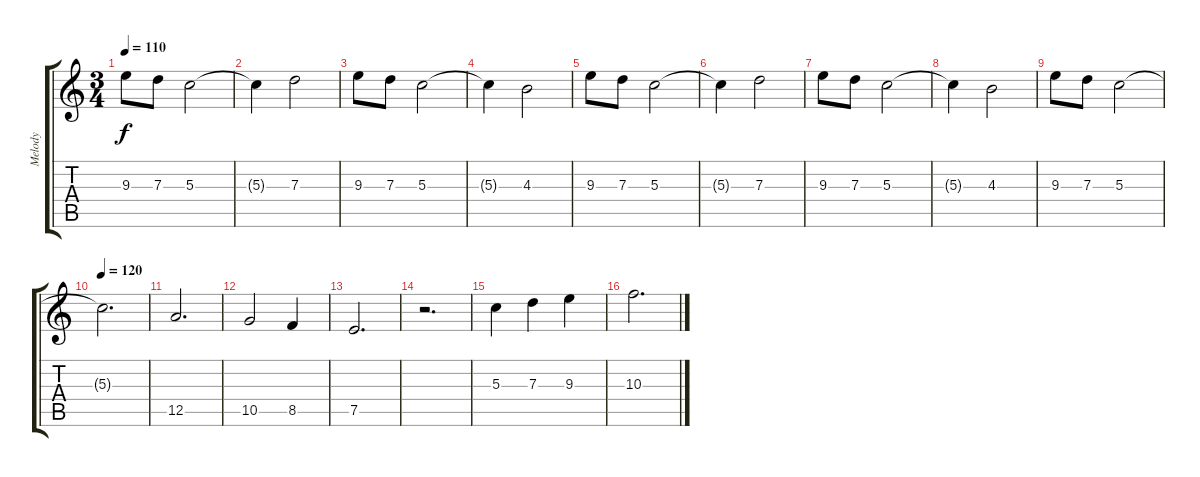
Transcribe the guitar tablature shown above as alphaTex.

\track ("Melody" "Melody") {instrument electricguitarjazz}
\staff {score tabs}
\tuning (E4 B3 G3 D3 A2 E2) {hide}
\ts (3 4)
\tempo 110
\clef g2
\ks c
9.3.8{dy f} 7.3.8 5.3.2 |
5.3{t}.4 7.3.2 |
9.3.8 7.3.8 5.3.2 |
5.3{t}.4 4.3.2 |
9.3.8 7.3.8 5.3.2 |
5.3{t}.4 7.3.2 |
9.3.8 7.3.8 5.3.2 |
5.3{t}.4 4.3.2 |
9.3.8 7.3.8 5.3.2 |
\tempo 120
5.3{t}.2{d} |
12.5.2{d} |
10.5.2 8.5.4 |
7.5.2{d} |
r.2{d} |
5.3.4 7.3.4 9.3.4 |
10.3.2{d}
